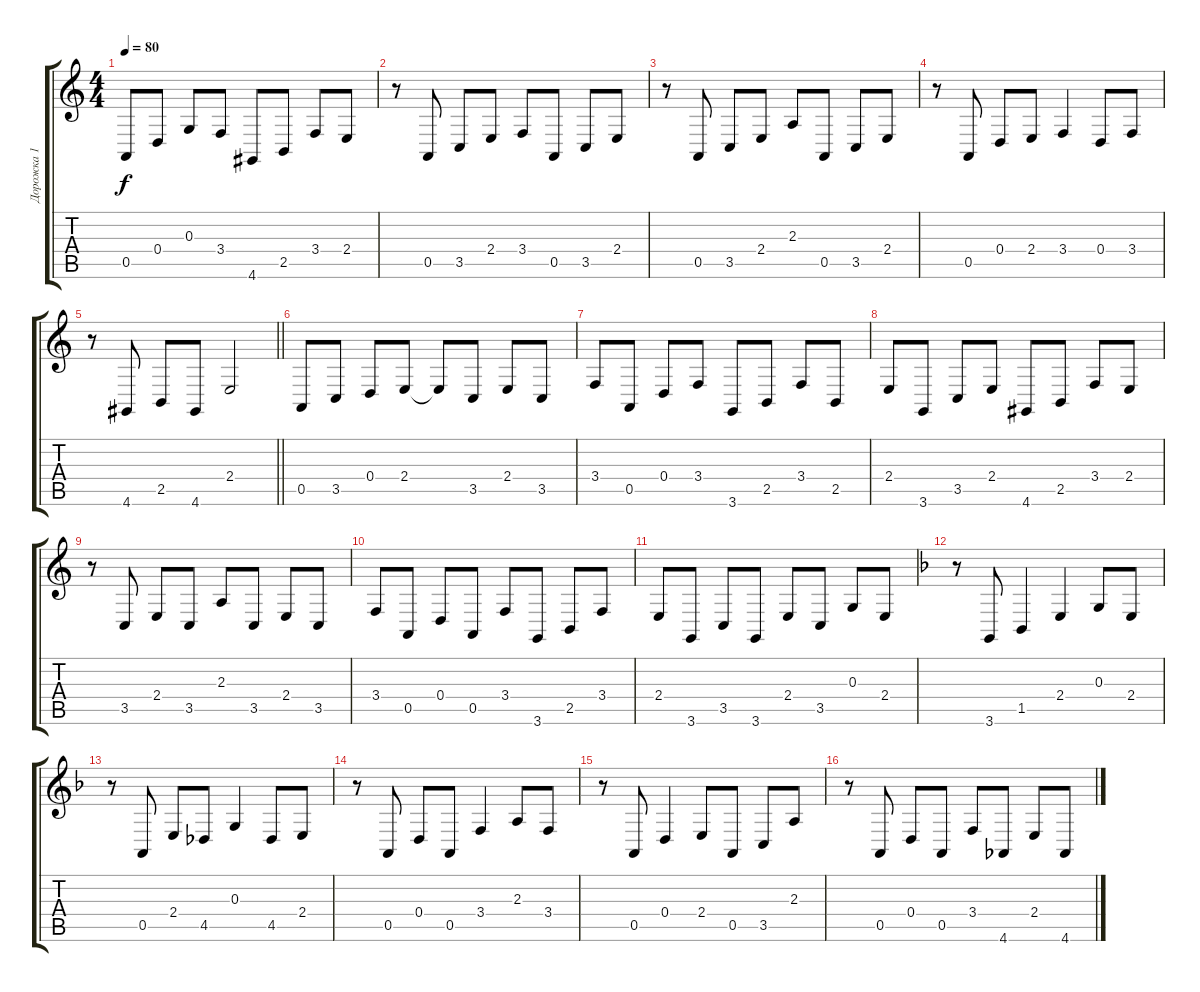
\track ("Дорожка 1" "Дорожка 1") {instrument brightacousticpiano}
\staff {score tabs}
\tuning (E4 B3 G3 D3 A2 E2) {hide}
\ts (4 4)
\tempo 80
\clef g2
\ks c
0.5.8{dy f} 0.4.8 0.3.8 3.4.8 4.6.8 2.5.8 3.4.8 2.4.8 |
r.8 0.5.8 3.5.8 2.4.8 3.4.8 0.5.8 3.5.8 2.4.8 |
r.8 0.5.8 3.5.8 2.4.8 2.3.8 0.5.8 3.5.8 2.4.8 |
r.8 0.5.8 0.4.8 2.4.8 3.4.4 0.4.8 3.4.8 |
\barLineRight lightlight
r.8 4.6.8 2.5.8 4.6.8 2.4.2 |
0.5.8 3.5.8 0.4.8 2.4.8 2.4{t}.8 3.5.8 2.4.8 3.5.8 |
3.4.8 0.5.8 0.4.8 3.4.8 3.6.8 2.5.8 3.4.8 2.5.8 |
2.4.8 3.6.8 3.5.8 2.4.8 4.6.8 2.5.8 3.4.8 2.4.8 |
r.8 3.5.8 2.4.8 3.5.8 2.3.8 3.5.8 2.4.8 3.5.8 |
3.4.8 0.5.8 0.4.8 0.5.8 3.4.8 3.6.8 2.5.8 3.4.8 |
2.4.8 3.6.8 3.5.8 3.6.8 2.4.8 3.5.8 0.3.8 2.4.8 |
\ks dminor
r.8 3.6.8 1.5.4 2.4.4 0.3.8 2.4.8 |
r.8 0.5.8 2.4.8 4.5.8 0.3.4 4.5.8 2.4.8 |
r.8 0.5.8 0.4.8 0.5.8 3.4.4 2.3.8 3.4.8 |
r.8 0.5.8 0.4.4 2.4.8 0.5.8 3.5.8 2.3.8 |
r.8 0.5.8 0.4.8 0.5.8 3.4.8 4.6.8 2.4.8 4.6.8
